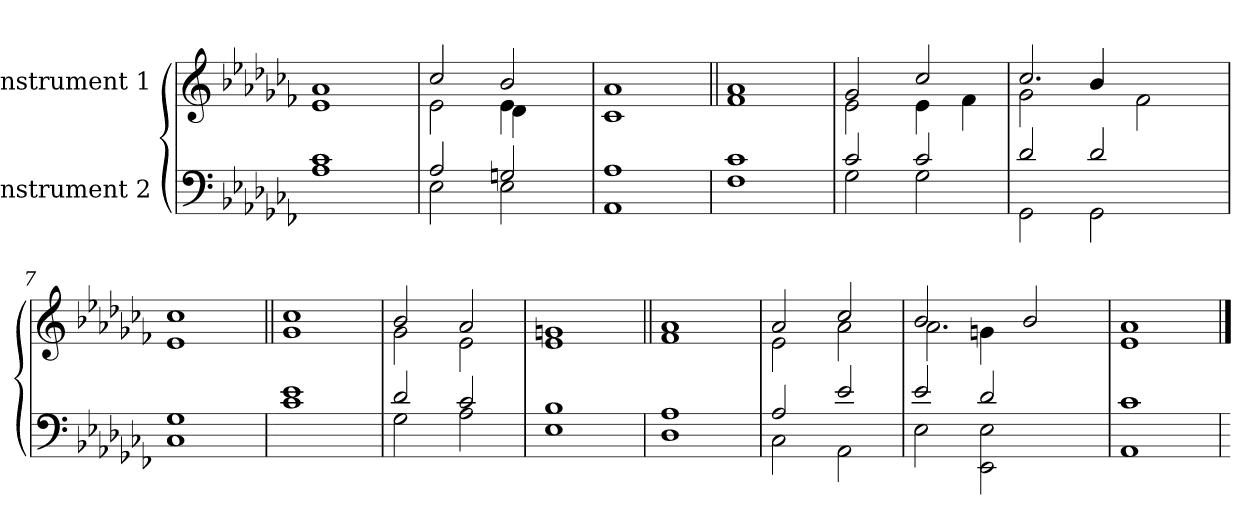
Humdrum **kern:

**kern	**kern
*part2	*part1
*staff2	*staff1
*I"Instrument 2	*I"Instrument 1
!!LO:PB:g=z
*stria5	*stria5
*clefF4	*clefG2
*k[b-e-a-d-g-c-f-]	*k[b-e-a-d-g-c-f-]
*C-:	*C-:
=1	=1
1c- 1A-	1a- 1e-
=2	=2
*^	*^
*	*	*	*^
2A-/	2E-\	2cc-/	2e-\	2ryy
2Gn/	2E-\	2b-/	4e-\	4d-\
.	.	.	4ryy	4ryy
*v	*v	*	*	*
*	*v	*v	*v
=3	=3
1A- 1AA-	1a- 1c-
=4	=4||
1c- 1F-	1a- 1f-
=5	=5
*^	*^
2c-/	2G-\	2g-/	2e-\
2c-/	2G-\	2cc-/	4e-\
.	.	.	4f-\
=6	=6	=6	=6
2d-/	2GG-\	2.cc-/	2g-\
2d-/	2GG-\	.	4b-/
.	.	2f-\	2ryy
4ryy	4ryy	.	.
*v	*v	*	*
*	*v	*v
=7	=7
1G- 1C-	1cc- 1e-
=8	=8||
1e- 1c-	1cc- 1g-
=9	=9
*^	*^
2d-/	2G-\	2b-/	2g-\
2c-/	2A-\	2a-/	2e-\
*v	*v	*	*
*	*v	*v
=10	=10
1B- 1E-	1gn 1e-
=11	=11||
1A- 1D-	1a- 1f-
=12	=12
*^	*^
2A-/	2C-\	2a-/	2e-\
2e-/	2AA-\	2cc-/	2a-\
=13	=13	=13	=13
2e-/	2E-\	2b-/	2.a-\
2d-/	2E-\ 2EE-\	4gn\	.
.	.	2ryy	2b-/
4ryy	4ryy	.	.
*v	*v	*	*
*	*v	*v
=14	=14
1c- 1AA-	1a- 1e-
=	==
*-	*-
